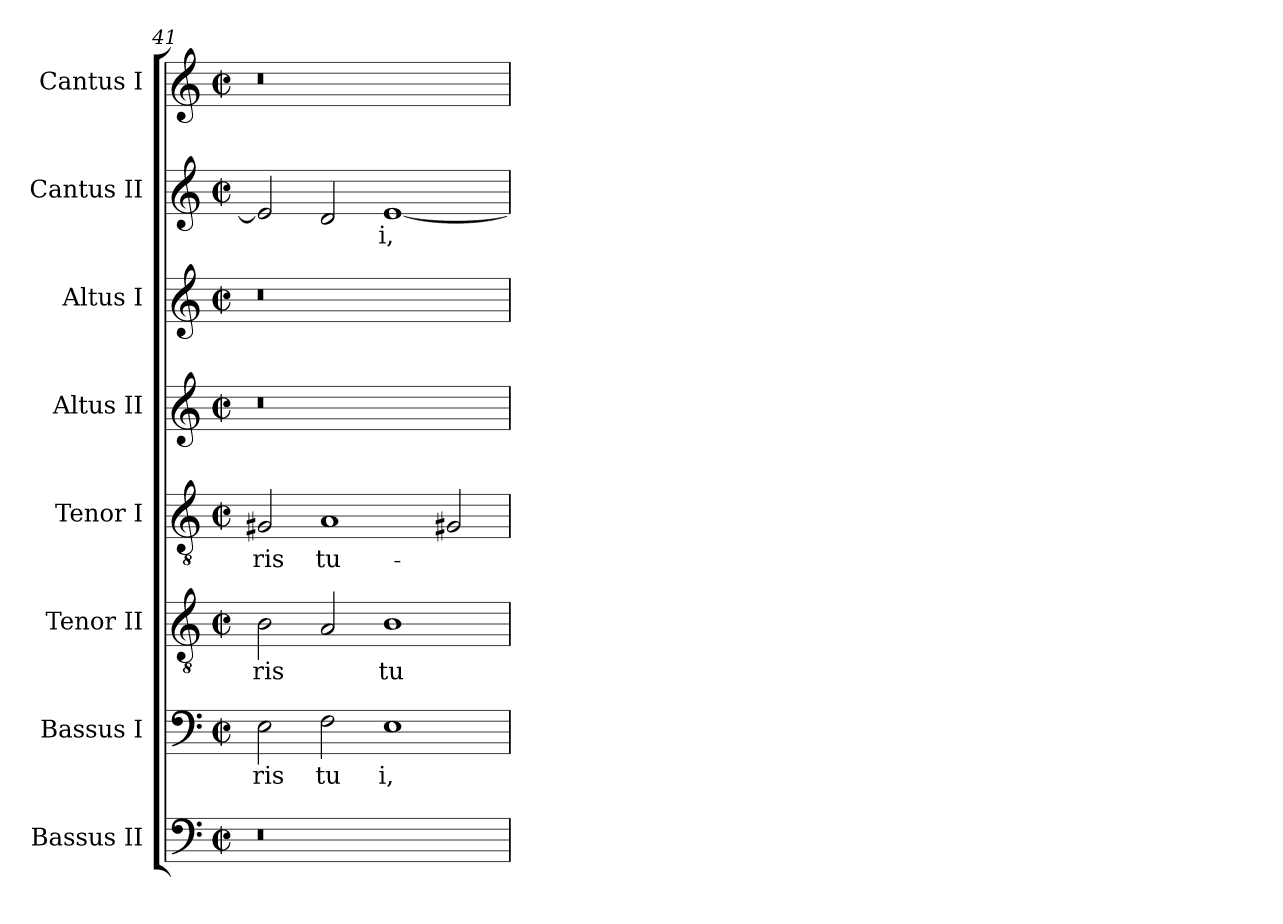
**kern	**kern	**text	**kern	**text	**kern	**text	**kern	**kern	**kern	**text	**kern
*part8	*part7	*part7	*part6	*part6	*part5	*part5	*part4	*part3	*part2	*part2	*part1
*staff8	*staff7	*staff7	*staff6	*staff6	*staff5	*staff5	*staff4	*staff3	*staff2	*staff2	*staff1
*I"Bassus II	*I"Bassus I	*	*I"Tenor II	*	*I"Tenor I	*	*I"Altus II	*I"Altus I	*I"Cantus II	*	*I"Cantus I
*I'B II	*I'B I	*	*I'T II	*	*I'T I	*	*I'A II	*I'A I	*I'C II	*	*I'C I
*clefF4	*clefF4	*	*clefGv2	*	*clefGv2	*	*clefG2	*clefG2	*clefG2	*	*clefG2
*	*	*	*	*	*	*	*	*k[]	*	*	*
*	*	*	*	*	*	*	*	*C:	*	*	*
*M2/2	*M2/2	*	*M2/2	*	*M2/2	*	*M2/2	*M2/2	*M2/2	*	*M2/2
*met(c|)	*met(c|)	*	*met(c|)	*	*met(c|)	*	*met(c|)	*met(c|)	*met(c|)	*	*met(c|)
=41	=41	=41	=41	=41	=41	=41	=41	=41	=41	=41	=41
!	!	!LO:LY:b:cj	!	!LO:LY:b	!	!LO:LY:b:cj	!	!	!	!	!
0r	2E\	ris	2B\	ris	2G#X/	-ris	0r	0r	2e/]	.	0r
!	!	!LO:LY:b:cj	!	!	!	!LO:LY:b:cj	!	!	!	!	!
.	2F\	tu	2A/	.	1A	tu-	.	.	2d/	.	.
!	!	!LO:LY:b:cj	!	!LO:LY:b:cj	!	!	!	!	!	!LO:LY:b:rj	!
.	1E	i,	1B	tu	.	.	.	.	[<1e	i,	.
.	.	.	.	.	2G#X/	.	.	.	.	.	.
=	=	=	=	=	=	=	=	=	=	=	=
*-	*-	*-	*-	*-	*-	*-	*-	*-	*-	*-	*-
